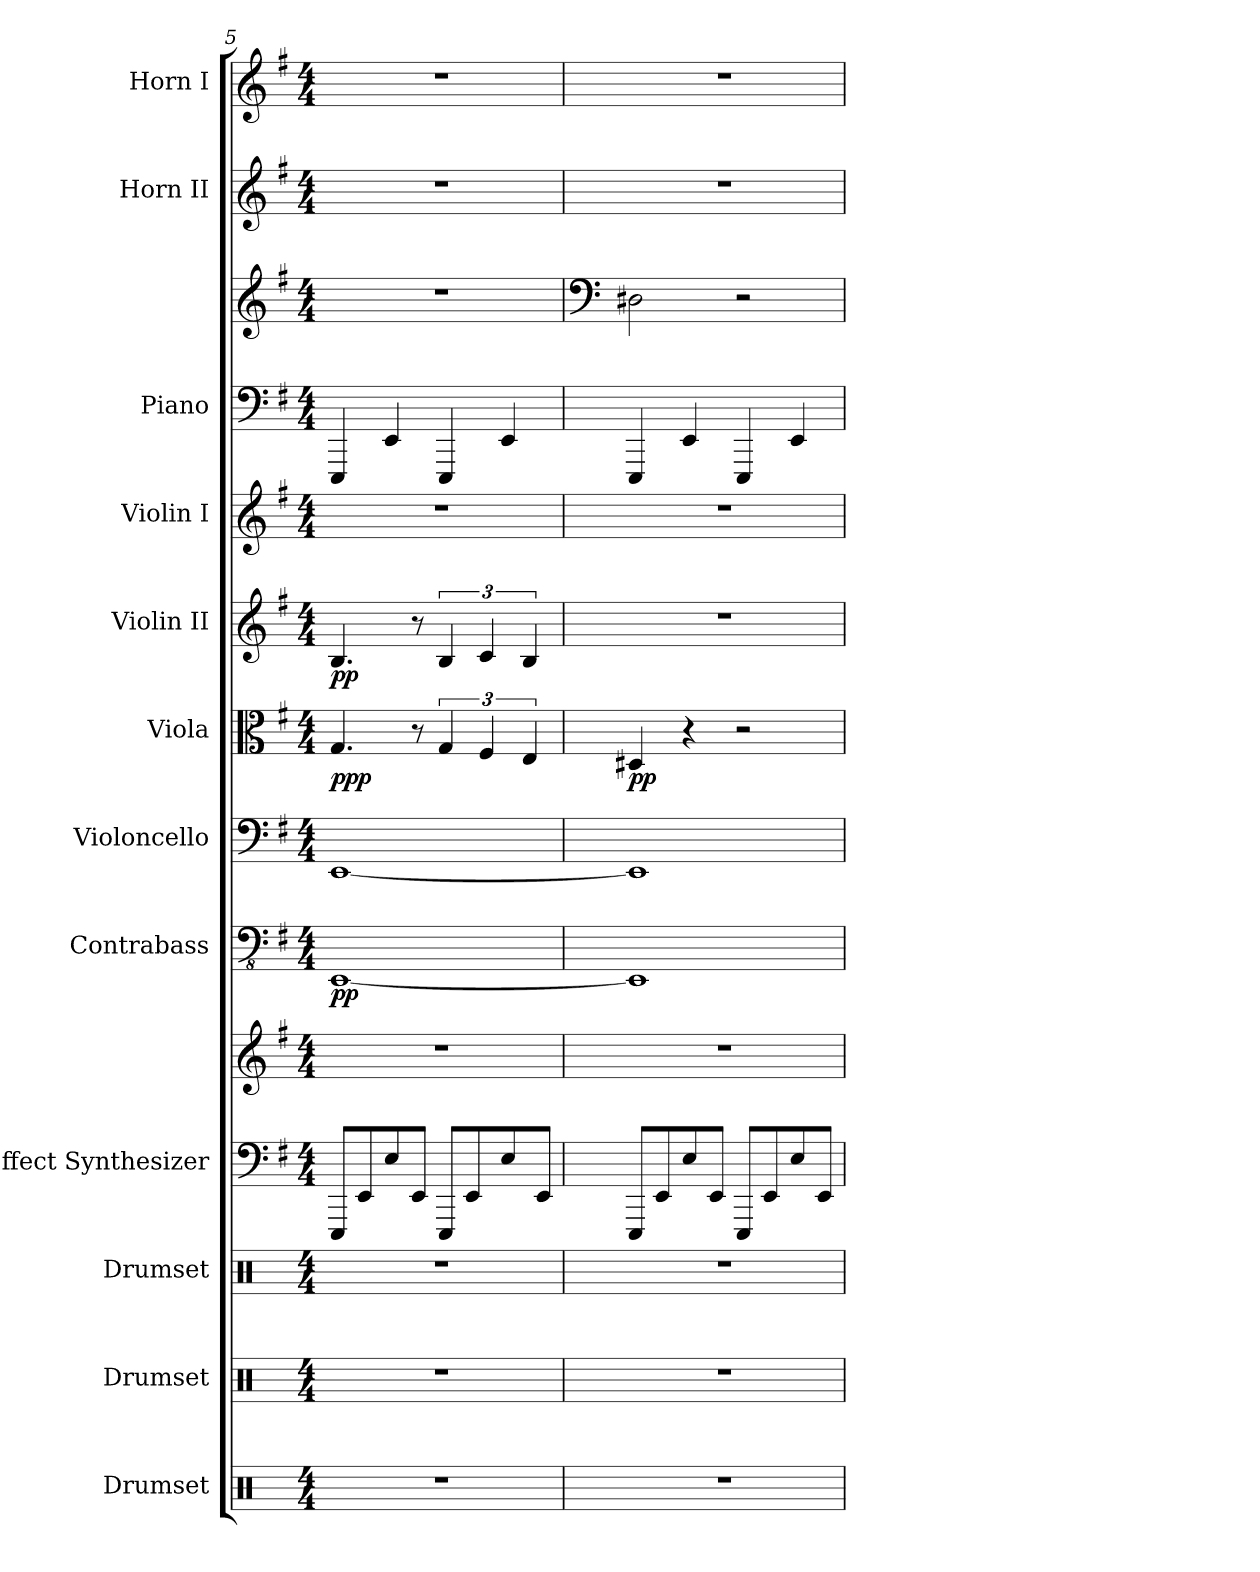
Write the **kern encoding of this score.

**kern	**kern	**kern	**kern	**kern	**kern	**dynam	**kern	**kern	**dynam	**kern	**dynam	**kern	**kern	**kern	**kern	**kern
*part12	*part11	*part10	*part9	*part9	*part8	*part8	*part7	*part6	*part6	*part5	*part5	*part4	*part3	*part3	*part2	*part1
*staff14	*staff13	*staff12	*staff11	*staff10	*staff9	*staff9	*staff8	*staff7	*staff7	*staff6	*staff6	*staff5	*staff4	*staff3	*staff2	*staff1
*I"Drumset	*I"Drumset	*I"Drumset	*I"Effect Synthesizer	*	*I"Contrabass	*	*I"Violoncello	*I"Viola	*	*I"Violin II	*	*I"Violin I	*I"Piano	*	*I"Horn II	*I"Horn I
*I'Drs.	*I'Drs.	*I'Drs.	*I'Synth.	*	*	*	*	*	*	*	*	*	*I'Pno.	*	*I'Hn. II	*I'Hn. I
*clefX	*clefX	*clefX	*clefF4	*clefG2	*clefFv4	*	*clefF4	*clefC3	*	*clefG2	*	*clefG2	*clefF4	*clefG2	*clefG2	*clefG2
*	*	*	*	*	*	*	*	*	*	*	*	*	*	*	*ITrd4c7	*ITrd4c7
*k[]	*k[]	*k[]	*k[f#]	*k[f#]	*k[f#]	*	*k[f#]	*k[f#]	*	*k[f#]	*	*k[f#]	*k[f#]	*k[f#]	*k[]	*k[]
*M4/4	*M4/4	*M4/4	*M4/4	*M4/4	*M4/4	*	*M4/4	*M4/4	*	*M4/4	*	*M4/4	*M4/4	*M4/4	*M4/4	*M4/4
=5	=5	=5	=5	=5	=5	=5	=5	=5	=5	=5	=5	=5	=5	=5	=5	=5
!	!	!	!	!	!	!LO:DY:b	!	!	!LO:DY:b	!	!LO:DY:b	!	!	!	!	!
1r	1r	1r	8EEE/L	1r	[1EEE	pp	[1EE	4.G/	ppp	4.B/	pp	1r	4EEE/	1r	1r	1r
.	.	.	8EE/	.	.	.	.	.	.	.	.	.	.	.	.	.
.	.	.	8E/	.	.	.	.	.	.	.	.	.	4EE/	.	.	.
.	.	.	8EE/J	.	.	.	.	8r	.	8r	.	.	.	.	.	.
.	.	.	8EEE/L	.	.	.	.	6G/	.	6B/	.	.	4EEE/	.	.	.
.	.	.	8EE/	.	.	.	.	.	.	.	.	.	.	.	.	.
.	.	.	.	.	.	.	.	6F#/	.	6c/	.	.	.	.	.	.
.	.	.	8E/	.	.	.	.	.	.	.	.	.	4EE/	.	.	.
.	.	.	.	.	.	.	.	6E/	.	6B/	.	.	.	.	.	.
.	.	.	8EE/J	.	.	.	.	.	.	.	.	.	.	.	.	.
=6	=6	=6	=6	=6	=6	=6	=6	=6	=6	=6	=6	=6	=6	=6	=6	=6
*	*	*	*	*	*	*	*	*	*	*	*	*	*	*clefF4	*	*
!	!	!	!	!	!	!	!	!	!LO:DY:b	!	!	!	!	!	!	!
1r	1r	1r	8EEE/L	1r	1EEE]	.	1EE]	4D#X/	pp	1r	.	1r	4EEE/	2D#X\	1r	1r
.	.	.	8EE/	.	.	.	.	.	.	.	.	.	.	.	.	.
.	.	.	8E/	.	.	.	.	4r	.	.	.	.	4EE/	.	.	.
.	.	.	8EE/J	.	.	.	.	.	.	.	.	.	.	.	.	.
.	.	.	8EEE/L	.	.	.	.	2r	.	.	.	.	4EEE/	2r	.	.
.	.	.	8EE/	.	.	.	.	.	.	.	.	.	.	.	.	.
.	.	.	8E/	.	.	.	.	.	.	.	.	.	4EE/	.	.	.
.	.	.	8EE/J	.	.	.	.	.	.	.	.	.	.	.	.	.
=	=	=	=	=	=	=	=	=	=	=	=	=	=	=	=	=
*-	*-	*-	*-	*-	*-	*-	*-	*-	*-	*-	*-	*-	*-	*-	*-	*-
